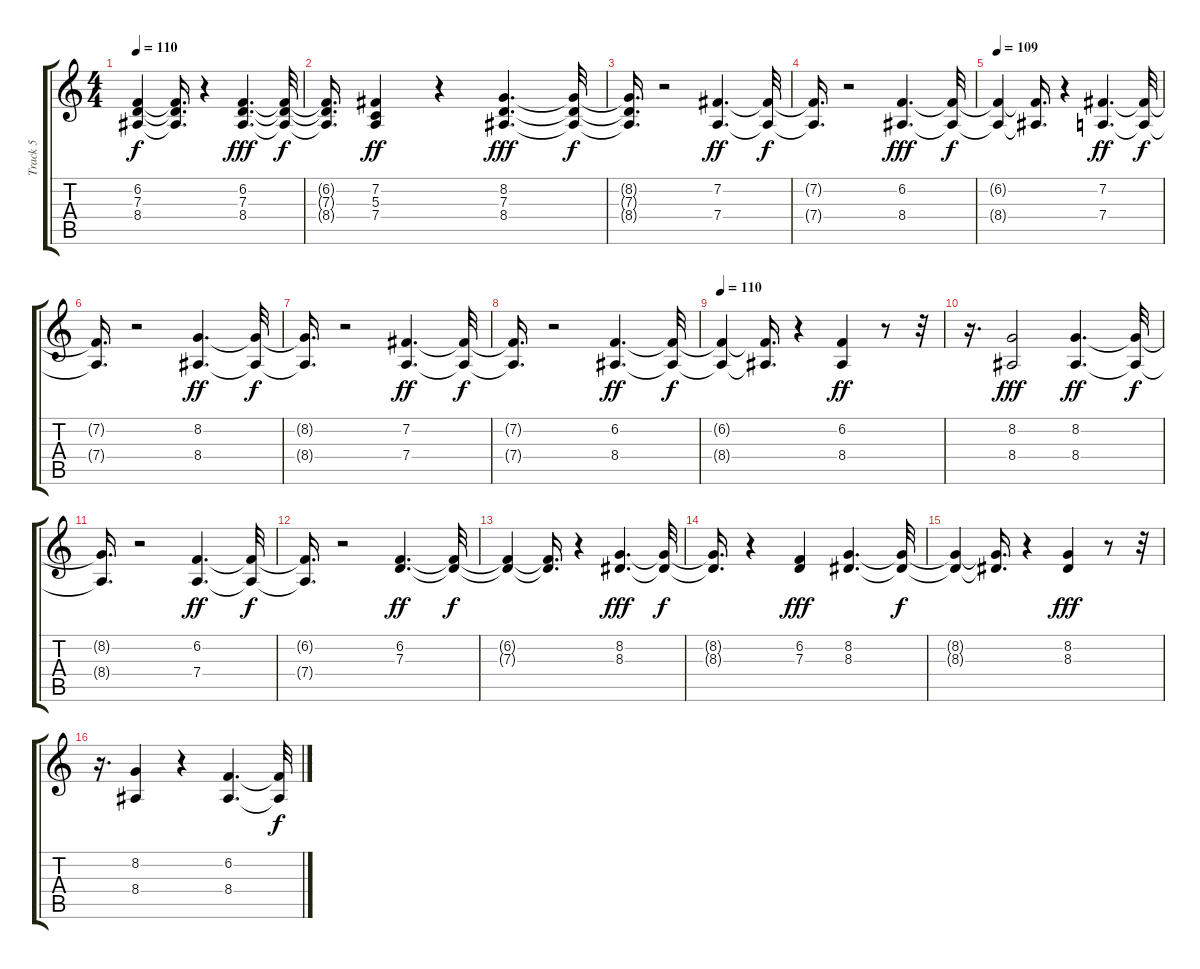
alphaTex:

\track ("Track 5" "Track 5") {instrument stringensemble2}
\staff {score tabs}
\tuning (E4 B3 G3 D3 A2 E2) {hide}
\ts (4 4)
\tempo 110
\clef g2
\ks c
(6.2{t} 7.3{t} 8.4{t}).4{dy f} (6.2{t} 7.3{t} 8.4{t}).16{d} r.4 (6.2 7.3 8.4).4{d dy fff} (6.2{t} 7.3{t} 8.4{t}).32{dy f} |
(6.2{t} 7.3{t} 8.4{t}).16{d} (7.2 5.3 7.4).4{dy ff} r.4 (8.2 7.3 8.4).4{d dy fff} (8.2{t} 7.3{t} 8.4{t}).32{dy f} |
(8.2{t} 7.3{t} 8.4{t}).16{d} r.2 (7.2 7.4).4{d dy ff} (7.2{t} 7.4{t}).32{dy f} |
(7.2{t} 7.4{t}).16{d} r.2 (6.2 8.4).4{d dy fff} (6.2{t} 8.4{t}).32{dy f} |
\tempo 109
(6.2{t} 8.4{t}).4 (6.2{t} 8.4{t}).16{d} r.4 (7.2 7.4).4{d dy ff} (7.2{t} 7.4{t}).32{dy f} |
(7.2{t} 7.4{t}).16{d} r.2 (8.2 8.4).4{d dy ff} (8.2{t} 8.4{t}).32{dy f} |
(8.2{t} 8.4{t}).16{d} r.2 (7.2 7.4).4{d dy ff} (7.2{t} 7.4{t}).32{dy f} |
(7.2{t} 7.4{t}).16{d} r.2 (6.2 8.4).4{d dy ff} (6.2{t} 8.4{t}).32{dy f} |
\tempo 110
(6.2{t} 8.4{t}).4 (6.2{t} 8.4{t}).16{d} r.4 (6.2 8.4).4{dy ff} r.8 r.32 |
r.16{d} (8.2 8.4).2{dy fff} (8.2 8.4).4{d dy ff} (8.2{t} 8.4{t}).32{dy f} |
(8.2{t} 8.4{t}).16{d} r.2 (6.2 7.4).4{d dy ff} (6.2{t} 7.4{t}).32{dy f} |
(6.2{t} 7.4{t}).16{d} r.2 (6.2 7.3).4{d dy ff} (6.2{t} 7.3{t}).32{dy f} |
(6.2{t} 7.3{t}).4 (6.2{t} 7.3{t}).16{d} r.4 (8.2 8.3).4{d dy fff} (8.2{t} 8.3{t}).32{dy f} |
(8.2{t} 8.3{t}).16{d} r.4 (6.2 7.3).4{dy fff} (8.2 8.3).4{d} (8.2{t} 8.3{t}).32{dy f} |
(8.2{t} 8.3{t}).4 (8.2{t} 8.3{t}).16{d} r.4 (8.2 8.3).4{dy fff} r.8 r.32 |
r.16{d} (8.2 8.4).4 r.4 (6.2 8.4).4{d} (6.2{t} 8.4{t}).32{dy f}
